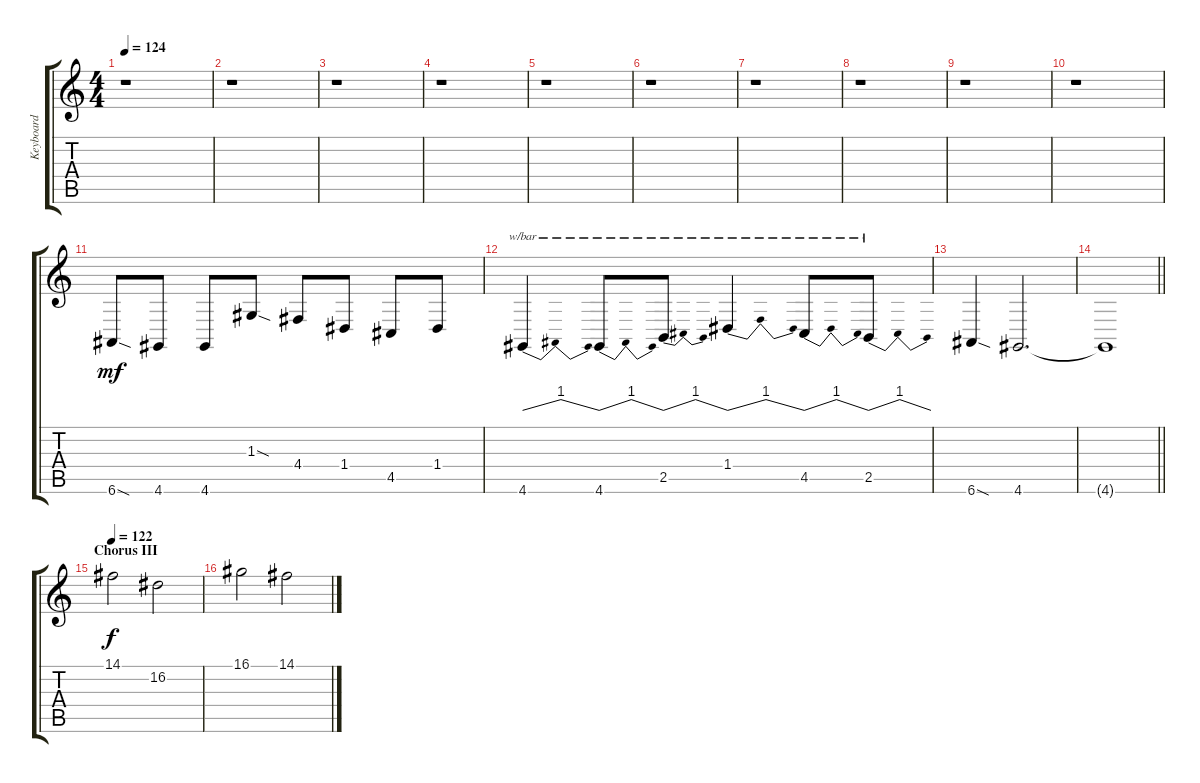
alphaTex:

\track ("Keyboard" "Keyboard") {instrument lead2sawtooth}
\staff {score tabs}
\tuning (E4 B3 G3 D3 A2 E2) {hide}
\ts (4 4)
\tempo 124
\clef g2
\ks c
r.1{dy f} |
r.1 |
r.1 |
r.1 |
r.1 |
r.1 |
r.1 |
r.1 |
r.1 |
r.1 |
6.6{sod}.8{dy mf volume 15} 4.6.8 4.6.8 1.3{sod}.8 4.4.8 1.4.8 4.5.8 1.4.8 |
4.6.4{tbe (dip default 0 0 30 4 60 0)} 4.6.8{tbe (dip default 0 0 30 4 60 0)} 2.5.8{tbe (dip default 0 0 30 4 60 0)} 1.4.4{tbe (dip default 0 0 30 4 60 0)} 4.5.8{tbe (dip default 0 0 30 4 60 0)} 2.5.8{tbe (dip default 0 0 30 4 60 0)} |
6.6{sod}.4 4.6.2{d} |
\barLineRight lightlight
4.6{t}.1 |
\section ("" "Chorus III")
\tempo 122
14.1.2{dy f volume 11} 16.2.2 |
16.1.2 14.1.2
